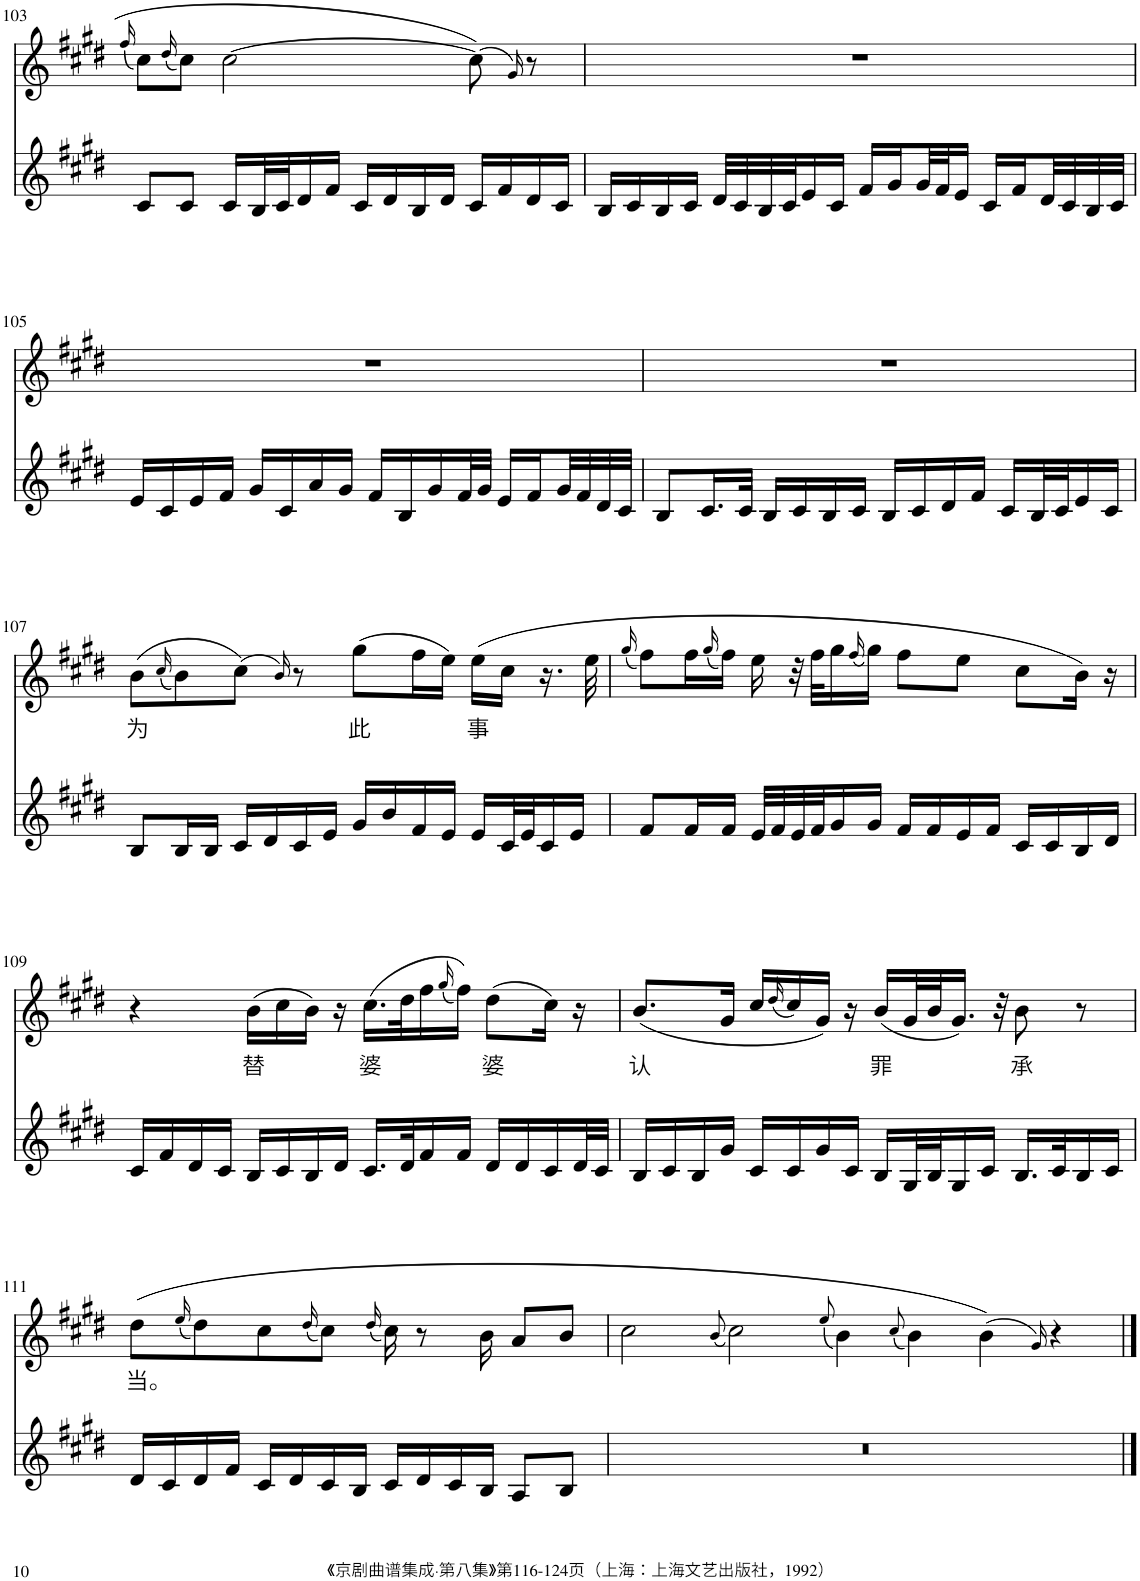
**kern	**kern	**text
*part2	*part1	*part1
*staff2	*staff1	*staff1
*I"Piano	*I"Piano	*
*I'Pno	*I'Pno	*
!!LO:PB:g=z
*clefG2	*clefG2	*
*k[f#c#g#d#]	*k[f#c#g#d#]	*
*M4/4	*M4/4	*
=103	=103	=103
.	(16qff#/	.
8c#/L	8cc#\L)	.
.	(16qdd#/	.
8c#/J	8cc#\J)	.
16c#/LL	[2cc#\	.
32B/L	.	.
32c#/J	.	.
16d#/	.	.
16f#/JJ	.	.
16c#/LL	.	.
16d#/	.	.
16B/	.	.
16d#/JJ	.	.
16c#/LL	(8cc#\]	.
16f#/	.	.
.	16qg#/)	.
16d#/	8r	.
16c#/JJ	.	.
=104	=104	=104
16B/LL	1r	.
16c#/	.	.
16B/	.	.
16c#/JJ	.	.
32d#/LLL	.	.
32c#/	.	.
32B/	.	.
32c#/J	.	.
16e/	.	.
16c#/JJ	.	.
16f#/LL	.	.
16g#/	.	.
32g#/L	.	.
32f#/J	.	.
16e/JJ	.	.
16c#/LL	.	.
16f#/	.	.
32d#/L	.	.
32c#/	.	.
32B/	.	.
32c#/JJJ	.	.
!!LO:LB:g=z
=105	=105	=105
16e/LL	1r	.
16c#/	.	.
16e/	.	.
16f#/JJ	.	.
16g#/LL	.	.
16c#/	.	.
16a/	.	.
16g#/JJ	.	.
16f#/LL	.	.
16B/	.	.
16g#/	.	.
32f#/L	.	.
32g#/JJJ	.	.
16e/LL	.	.
16f#/	.	.
32g#/L	.	.
32f#/	.	.
32d#/	.	.
32c#/JJJ	.	.
=106	=106	=106
8B/L	1r	.
16.c#/L	.	.
32c#/JJk	.	.
16B/LL	.	.
16c#/	.	.
16B/	.	.
16c#/JJ	.	.
16B/LL	.	.
16c#/	.	.
16d#/	.	.
16f#/JJ	.	.
16c#/LL	.	.
32B/L	.	.
32c#/J	.	.
16e/	.	.
16c#/JJ	.	.
!!LO:LB:g=z
=107	=107	=107
!	!	!LO:LY:b
8B/L	(8b\L	为
.	(16qcc#/	.
16B/L	8b\)	.
16B/JJ	.	.
16c#/LL	(8cc#\J)	.
16d#/	.	.
.	16qb/)	.
16c#/	8r	.
16e/JJ	.	.
!	!	!LO:LY:b
16g#/LL	(8gg#\L	此
16b/	.	.
16f#/	16ff#\L	.
16e/JJ	16ee\JJ)	.
!	!	!LO:LY:b
16e/LL	(16ee\LL	事
32c#/L	16cc#\JJ	.
32e/J	.	.
16c#/	16.r	.
16e/JJ	.	.
.	32ee\	.
=108	=108	=108
.	(16qgg#/	.
8f#/L	8ff#\L)	.
16f#/L	16ff#\L	.
.	(16qgg#/	.
16f#/JJ	16ff#\JJ)	.
32e/LLL	16ee\	.
32f#/	.	.
32e/	32r	.
32f#/J	32ff#\KLL	.
16g#/	16gg#\	.
.	(16qff#/	.
16g#/JJ	16gg#\JJ)	.
16f#/LL	8ff#\L	.
16f#/	.	.
16e/	8ee\J	.
16f#/JJ	.	.
16c#/LL	8cc#\L	.
16c#/	.	.
16B/	16b\Jk)	.
16d#/JJ	16r	.
!!LO:LB:g=z
=109	=109	=109
16c#/LL	4r	.
16f#/	.	.
16d#/	.	.
16c#/JJ	.	.
!	!	!LO:LY:b
16B/LL	(16b\LL	替
16c#/	16cc#\	.
16B/	16b\JJ)	.
16d#/JJ	16r	.
!	!	!LO:LY:b
16.c#/LL	(16.cc#\LL	婆
32d#/K	32dd#\K	.
16f#/	16ff#\	.
.	(16qgg#/	.
16f#/JJ	16ff#\JJ))	.
!	!	!LO:LY:b
16d#/LL	(8dd#\L	婆
16d#/	.	.
16c#/	16cc#\Jk)	.
32d#/L	16r	.
32c#/JJJ	.	.
=110	=110	=110
!	!	!LO:LY:b
16B/LL	(8.b/L	认
16c#/	.	.
16B/	.	.
16g#/JJ	16g#/Jk	.
16c#/LL	16cc#/LL	.
.	(16qdd#/	.
16c#/	16cc#/)	.
16g#/	16g#/JJ)	.
16c#/JJ	16r	.
!	!	!LO:LY:b
16B/LL	(16b/LL	罪
32G#/L	32g#/L	.
32B/J	32b/J	.
16G#/	16.g#/JJ)	.
16c#/JJ	.	.
.	32r	.
!	!	!LO:LY:b
16.B/LL	8b\	承
32c#/K	.	.
16B/	8r	.
16c#/JJ	.	.
!!LO:LB:g=z
=111	=111	=111
!	!	!LO:LY:b
16d#/LL	(8dd#\L	当。
16c#/	.	.
.	(16qee/	.
16d#/	8dd#\)	.
16f#/JJ	.	.
16c#/LL	8cc#\	.
16d#/	.	.
.	(16qdd#/	.
16c#/	8cc#\J)	.
16B/JJ	.	.
.	(16qdd#/	.
16c#/LL	16cc#\)	.
16d#/	8r	.
16c#/	.	.
16B/JJ	16b\	.
8A/L	8a/L	.
8B/J	8b/J	.
=112	=112	=112
1r	2cc#\	.
.	(8qb/	.
.	2cc#\)	.
.	(8qee/	.
1ryy	4b\)	.
.	(8qcc#/	.
.	4b\)	.
.	(4b\)	.
.	16qg#/)	.
.	4r	.
==	==	==
*-	*-	*-
